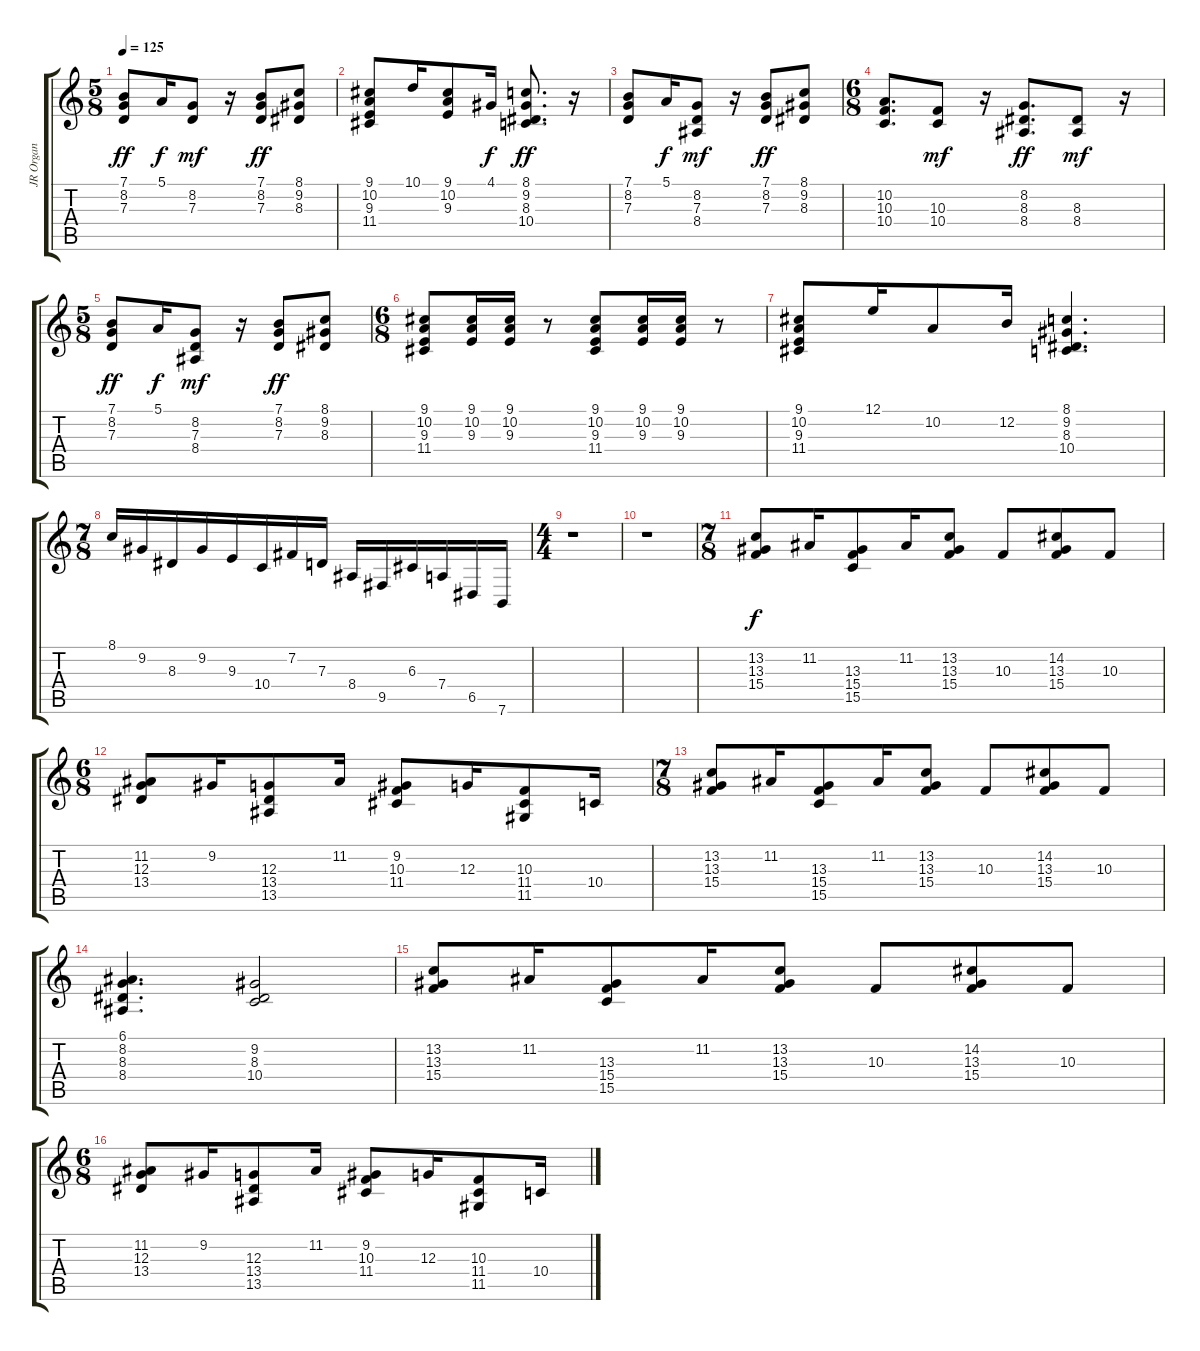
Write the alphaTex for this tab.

\track ("JR Organ" "JR Organ") {instrument rockorgan}
\staff {score tabs}
\tuning (E4 B3 G3 D3 A2 E2) {hide}
\ts (5 8)
\tempo 125
\clef g2
\ks c
(7.1 8.2 7.3).8{dy ff} 5.1.16{dy f} (8.2 7.3).8{dy mf} r.16 (7.1 8.2 7.3).8{dy ff} (8.1 9.2 8.3).8 |
(9.1 10.2 9.3 11.4).8 10.1.16 (9.1 10.2 9.3).8 4.1.16{dy f} (8.1 9.2 8.3 10.4).8{d dy ff} r.16 |
(7.1 8.2 7.3).8 5.1.16{dy f} (8.2 7.3 8.4).8{dy mf} r.16 (7.1 8.2 7.3).8{dy ff} (8.1 9.2 8.3).8 |
\ts (6 8)
(10.2 10.3 10.4).8{d} (10.3 10.4).8{dy mf} r.16 (8.2 8.3 8.4).8{d dy ff} (8.3 8.4).8{dy mf} r.16 |
\ts (5 8)
(7.1 8.2 7.3).8{dy ff} 5.1.16{dy f} (8.2 7.3 8.4).8{dy mf} r.16 (7.1 8.2 7.3).8{dy ff} (8.1 9.2 8.3).8 |
\ts (6 8)
(9.1 10.2 9.3 11.4).8 (9.1 10.2 9.3).16 (9.1 10.2 9.3).16 r.8 (9.1 10.2 9.3 11.4).8 (9.1 10.2 9.3).16 (9.1 10.2 9.3).16 r.8 |
(9.1 10.2 9.3 11.4).8 12.1.16 10.2.8 12.2.16 (8.1 9.2 8.3 10.4).4{d} |
\ts (7 8)
8.1.16 9.2.16 8.3.16 9.2.16 9.3.16 10.4.16 7.2.16 7.3.16 8.4.16 9.5.16 6.3.16 7.4.16 6.5.16 7.6.16 |
\ts (4 4)
r.1 |
r.1 |
\ts (7 8)
(13.2 13.3 15.4).8{dy f volume 13 instrument rockorgan} 11.2.16 (13.3 15.4 15.5).8 11.2.16 (13.2 13.3 15.4).8 10.3.8 (14.2 13.3 15.4).8 10.3.8 |
\ts (6 8)
(11.2 12.3 13.4).8 9.2.16 (12.3 13.4 13.5).8 11.2.16 (9.2 10.3 11.4).8 12.3.16 (10.3 11.4 11.5).8 10.4.16 |
\ts (7 8)
(13.2 13.3 15.4).8{instrument rockorgan} 11.2.16 (13.3 15.4 15.5).8 11.2.16 (13.2 13.3 15.4).8 10.3.8 (14.2 13.3 15.4).8 10.3.8 |
(6.1 8.2 8.3 8.4).4{d} (9.2 8.3 10.4).2 |
(13.2 13.3 15.4).8{instrument rockorgan} 11.2.16 (13.3 15.4 15.5).8 11.2.16 (13.2 13.3 15.4).8 10.3.8 (14.2 13.3 15.4).8 10.3.8 |
\ts (6 8)
(11.2 12.3 13.4).8 9.2.16 (12.3 13.4 13.5).8 11.2.16 (9.2 10.3 11.4).8 12.3.16 (10.3 11.4 11.5).8 10.4.16
